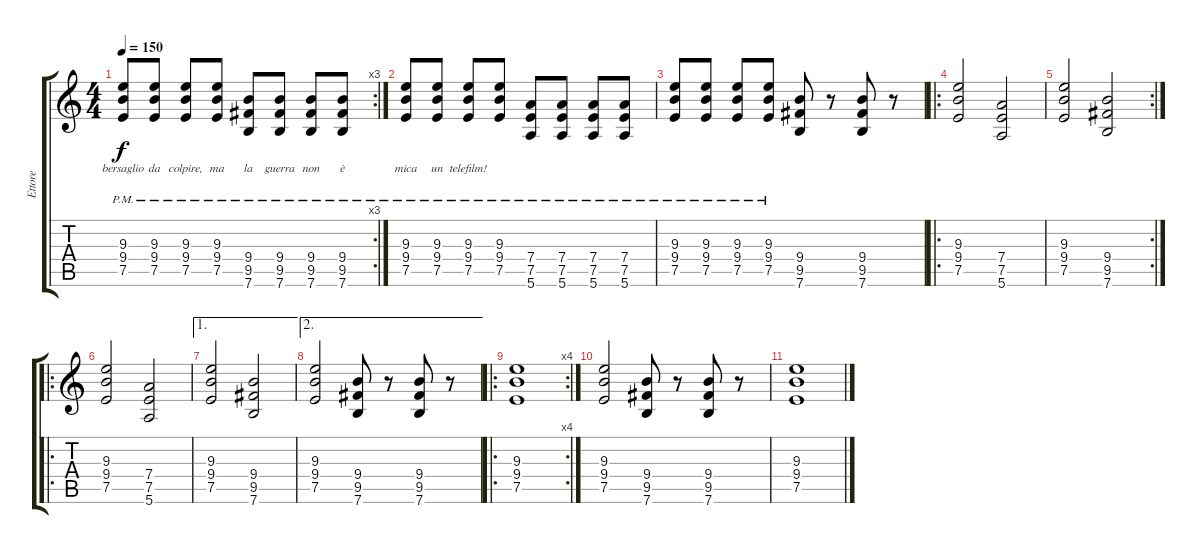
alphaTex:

\track ("Ettore" "Ettore") {instrument distortionguitar}
\staff {score tabs}
\tuning (E4 B3 G3 D3 A2 E2) {hide}
\rc 3
\ts (4 4)
\tempo 150
\clef g2
\ks c
(9.3{pm} 9.4 7.5).8{lyrics (0 "bersaglio") lyrics (1 "") lyrics (2 "") lyrics (3 "") lyrics (4 "") dy f} (9.3{pm} 9.4 7.5).8{lyrics (0 "da") lyrics (1 "") lyrics (2 "") lyrics (3 "") lyrics (4 "")} (9.3{pm} 9.4 7.5).8{lyrics (0 "colpire,") lyrics (1 "") lyrics (2 "") lyrics (3 "") lyrics (4 "")} (9.3{pm} 9.4 7.5).8{lyrics (0 "ma") lyrics (1 "") lyrics (2 "") lyrics (3 "") lyrics (4 "")} (9.4{pm} 9.5 7.6).8{lyrics (0 "la") lyrics (1 "") lyrics (2 "") lyrics (3 "") lyrics (4 "")} (9.4{pm} 9.5 7.6).8{lyrics (0 "guerra") lyrics (1 "") lyrics (2 "") lyrics (3 "") lyrics (4 "")} (9.4{pm} 9.5 7.6).8{lyrics (0 "non") lyrics (1 "") lyrics (2 "") lyrics (3 "") lyrics (4 "")} (9.4 9.5{pm} 7.6).8{lyrics (0 "è") lyrics (1 "") lyrics (2 "") lyrics (3 "") lyrics (4 "")} |
(9.3{pm} 9.4 7.5).8{lyrics (0 "mica") lyrics (1 "") lyrics (2 "") lyrics (3 "") lyrics (4 "")} (9.3{pm} 9.4 7.5).8{lyrics (0 "un") lyrics (1 "") lyrics (2 "") lyrics (3 "") lyrics (4 "")} (9.3{pm} 9.4 7.5).8{lyrics (0 "telefilm!") lyrics (1 "") lyrics (2 "") lyrics (3 "") lyrics (4 "")} (9.3{pm} 9.4 7.5).8 (7.4{pm} 7.5 5.6).8 (7.4{pm} 7.5 5.6).8 (7.4{pm} 7.5 5.6).8 (7.4{pm} 7.5 5.6).8 |
(9.3{pm} 9.4 7.5).8 (9.3{pm} 9.4 7.5).8 (9.3{pm} 9.4 7.5).8 (9.3{pm} 9.4 7.5).8 (9.4 9.5 7.6).8 r.8 (9.4 9.5 7.6).8 r.8 |
\ro
(9.3 9.4 7.5).2 (7.4 7.5 5.6).2 |
\rc 2
(9.3 9.4 7.5).2 (9.4 9.5 7.6).2 |
\ro
(9.3 9.4 7.5).2 (7.4 7.5 5.6).2 |
\ae 1
(9.3 9.4 7.5).2 (9.4 9.5 7.6).2 |
\ae 2
(9.3 9.4 7.5).2 (9.4 9.5 7.6).8 r.8 (9.4 9.5 7.6).8 r.8 |
\ro
\rc 4
(9.3 9.4 7.5).1 |
(9.3 9.4 7.5).2 (9.4 9.5 7.6).8 r.8 (9.4 9.5 7.6).8 r.8 |
(9.3 9.4 7.5).1
